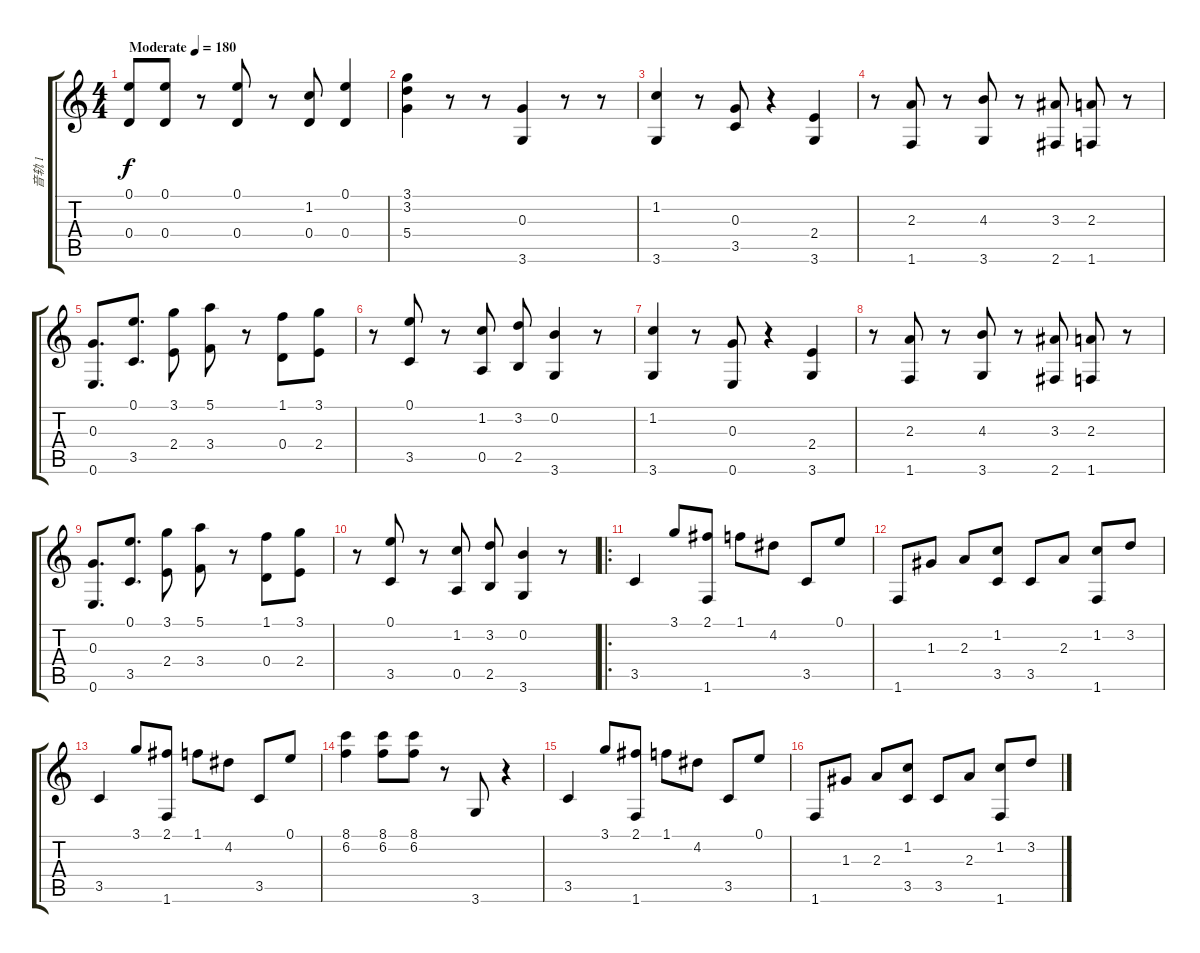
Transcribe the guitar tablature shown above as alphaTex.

\track ("音轨 1" "音轨 1") {instrument acousticguitarnylon}
\staff {score tabs}
\tuning (E4 B3 G3 D3 A2 E2) {hide}
\ts (4 4)
\tempo (180 "Moderate")
\clef g2
\ks c
(0.1 0.4).8{dy f instrument acousticguitarnylon} (0.1 0.4).8 r.8 (0.1 0.4).8 r.8 (1.2 0.4).8 (0.1 0.4).4 |
(3.1 3.2 5.4).4 r.8 r.8 (0.3 3.6).4 r.8 r.8 |
(1.2 3.6).4 r.8 (0.3 3.5).8 r.4 (2.4 3.6).4 |
r.8 (2.3 1.6).8 r.8 (4.3 3.6).8 r.8 (3.3 2.6).8 (2.3 1.6).8 r.8 |
(0.3 0.6).8{d} (0.1 3.5).8{d} (3.1 2.4).8 (5.1 3.4).8 r.8 (1.1 0.4).8 (3.1 2.4).8 |
r.8 (0.1 3.5).8 r.8 (1.2 0.5).8 (3.2 2.5).8 (0.2 3.6).4 r.8 |
(1.2 3.6).4 r.8 (0.3 0.6).8 r.4 (2.4 3.6).4 |
r.8 (2.3 1.6).8 r.8 (4.3 3.6).8 r.8 (3.3 2.6).8 (2.3 1.6).8 r.8 |
(0.3 0.6).8{d} (0.1 3.5).8{d} (3.1 2.4).8 (5.1 3.4).8 r.8 (1.1 0.4).8 (3.1 2.4).8 |
r.8 (0.1 3.5).8 r.8 (1.2 0.5).8 (3.2 2.5).8 (0.2 3.6).4 r.8 |
\ro
3.5.4 3.1.8 (2.1 1.6).8 1.1.8 4.2.8 3.5.8 0.1.8 |
1.6.8 1.3.8 2.3.8 (1.2 3.5).8 3.5.8 2.3.8 (1.2 1.6).8 3.2.8 |
3.5.4 3.1.8 (2.1 1.6).8 1.1.8 4.2.8 3.5.8 0.1.8 |
(8.1 6.2).4 (8.1 6.2).8 (8.1 6.2).8 r.8 3.6.8 r.4 |
3.5.4 3.1.8 (2.1 1.6).8 1.1.8 4.2.8 3.5.8 0.1.8 |
1.6.8 1.3.8 2.3.8 (1.2 3.5).8 3.5.8 2.3.8 (1.2 1.6).8 3.2.8
